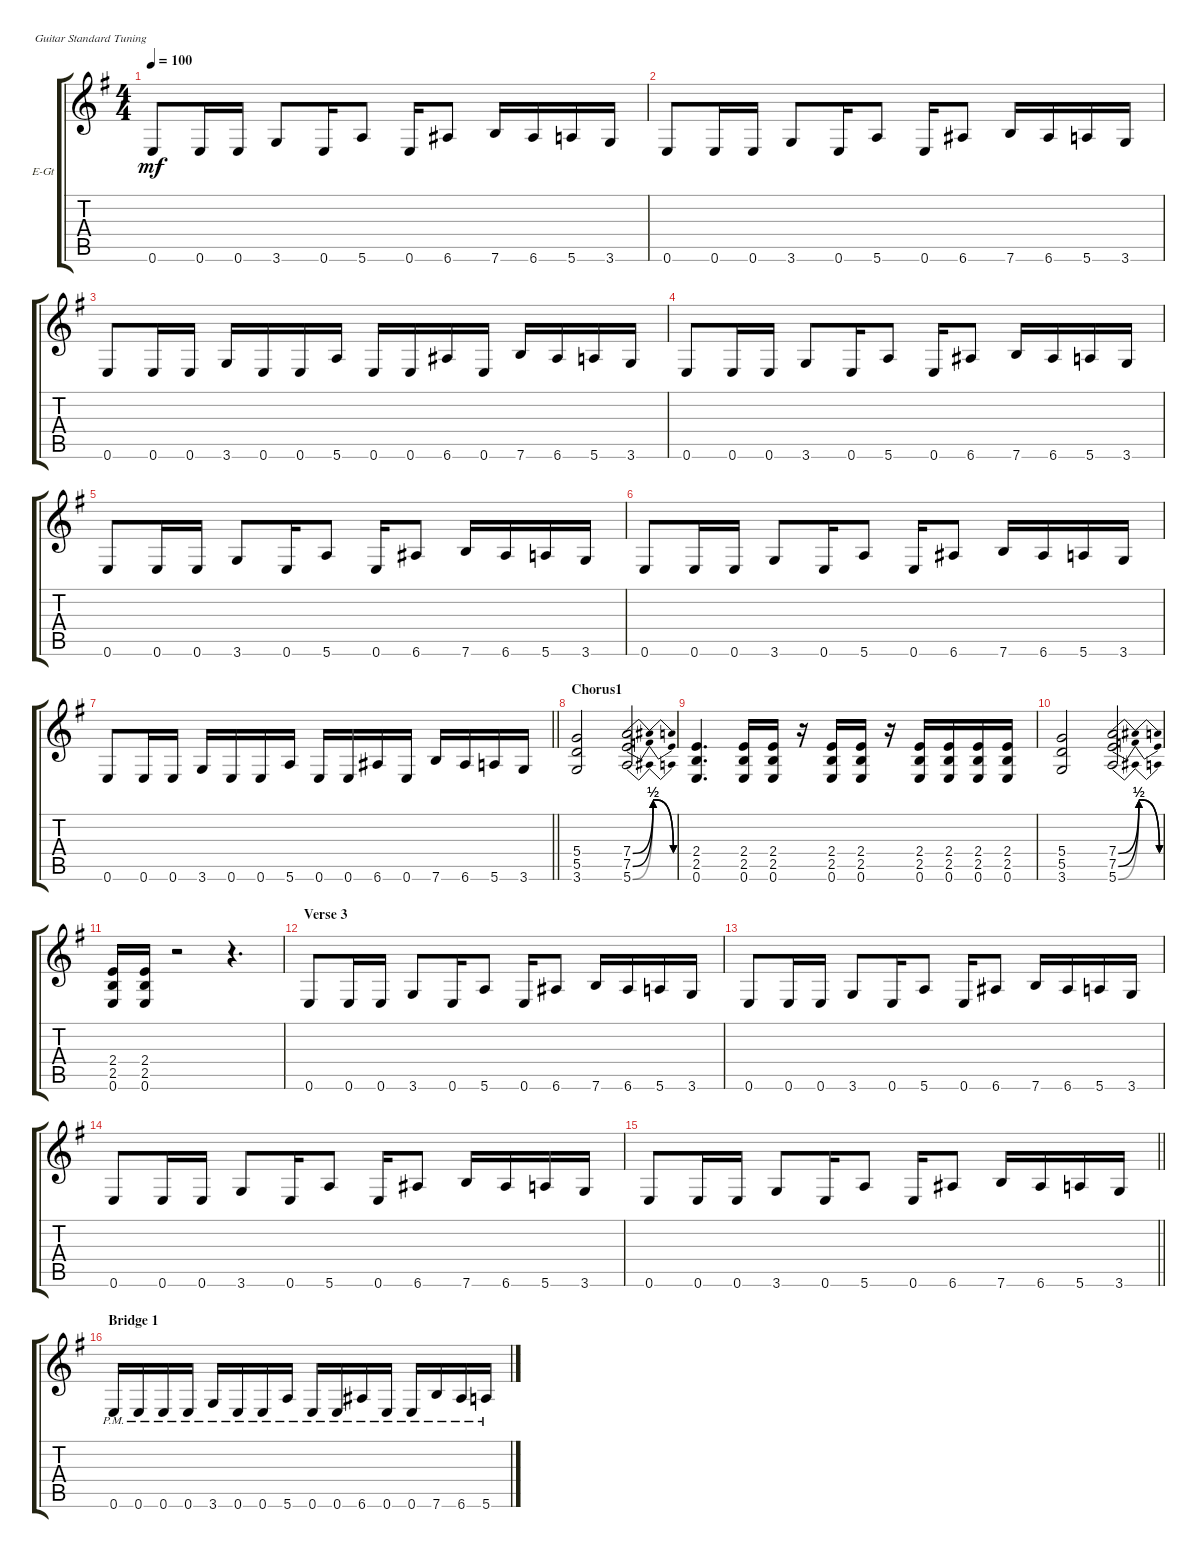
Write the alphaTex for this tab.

\bracketExtendMode groupsimilarinstruments
\firstSystemTrackNameOrientation horizontal
\otherSystemsTrackNameOrientation horizontal
\track ("guitar drive (Artur Potemkin)" "E-Gt") {instrument overdrivenguitar}
\staff {score tabs}
\tuning (E4 B3 G3 D3 A2 E2)
\ts (4 4)
\tempo 100
\clef g2
\ks eminor
0.6.8{dy mf} 0.6.16 0.6.16 3.6.8 0.6.16 5.6.8 0.6.16 6.6.8 7.6.16 6.6.16 5.6.16 3.6.16 |
0.6.8 0.6.16 0.6.16 3.6.8 0.6.16 5.6.8 0.6.16 6.6.8 7.6.16 6.6.16 5.6.16 3.6.16 |
0.6.8 0.6.16 0.6.16 3.6.16 0.6.16 0.6.16 5.6.16 0.6.16 0.6.16 6.6.16 0.6.16 7.6.16 6.6.16 5.6.16 3.6.16 |
0.6.8 0.6.16 0.6.16 3.6.8 0.6.16 5.6.8 0.6.16 6.6.8 7.6.16 6.6.16 5.6.16 3.6.16 |
0.6.8 0.6.16 0.6.16 3.6.8 0.6.16 5.6.8 0.6.16 6.6.8 7.6.16 6.6.16 5.6.16 3.6.16 |
0.6.8 0.6.16 0.6.16 3.6.8 0.6.16 5.6.8 0.6.16 6.6.8 7.6.16 6.6.16 5.6.16 3.6.16 |
\barLineRight lightlight
0.6.8 0.6.16 0.6.16 3.6.16 0.6.16 0.6.16 5.6.16 0.6.16 0.6.16 6.6.16 0.6.16 7.6.16 6.6.16 5.6.16 3.6.16 |
\section ("" "Chorus1")
(3.6 5.5 5.4).2 (5.6{be (bendrelease 0 0 35.4 2 48 2 58.8 0)} 7.5{be (bendrelease 0 0 35.4 2 46.199999999999996 2 59.4 0)} 7.4{be (bendrelease 0 0 35.4 2 46.199999999999996 2 59.4 0)}).2 |
(2.5 2.4 0.6).4{d} (0.6 2.5 2.4).16 (2.4 2.5 0.6).16 r.16 (0.6 2.5 2.4).16 (2.4 2.5 0.6).16 r.16 (0.6 2.5 2.4).16 (0.6 2.5 2.4).16 (0.6 2.5 2.4).16 (0.6 2.5 2.4).16 |
(3.6 5.5 5.4).2 (5.6{be (bendrelease 0 0 35.4 2 48 2 58.8 0)} 7.5{be (bendrelease 0 0 35.4 2 46.199999999999996 2 59.4 0)} 7.4{be (bendrelease 0 0 35.4 2 46.199999999999996 2 59.4 0)}).2 |
(0.6 2.5 2.4).16 (2.4 2.5 0.6).16 r.2 r.4{d} |
\section ("" "Verse 3")
0.6.8 0.6.16 0.6.16 3.6.8 0.6.16 5.6.8 0.6.16 6.6.8 7.6.16 6.6.16 5.6.16 3.6.16 |
0.6.8 0.6.16 0.6.16 3.6.8 0.6.16 5.6.8 0.6.16 6.6.8 7.6.16 6.6.16 5.6.16 3.6.16 |
0.6.8 0.6.16 0.6.16 3.6.8 0.6.16 5.6.8 0.6.16 6.6.8 7.6.16 6.6.16 5.6.16 3.6.16 |
\barLineRight lightlight
0.6.8 0.6.16 0.6.16 3.6.8 0.6.16 5.6.8 0.6.16 6.6.8 7.6.16 6.6.16 5.6.16 3.6.16 |
\section ("" "Bridge 1")
0.6{pm}.16 0.6{pm}.16 0.6{pm}.16 0.6{pm}.16 3.6{pm}.16 0.6{pm}.16 0.6{pm}.16 5.6{pm}.16 0.6{pm}.16 0.6{pm}.16 6.6{pm}.16 0.6{pm}.16 0.6{pm}.16 7.6{pm}.16 6.6{pm}.16 5.6{pm}.16
